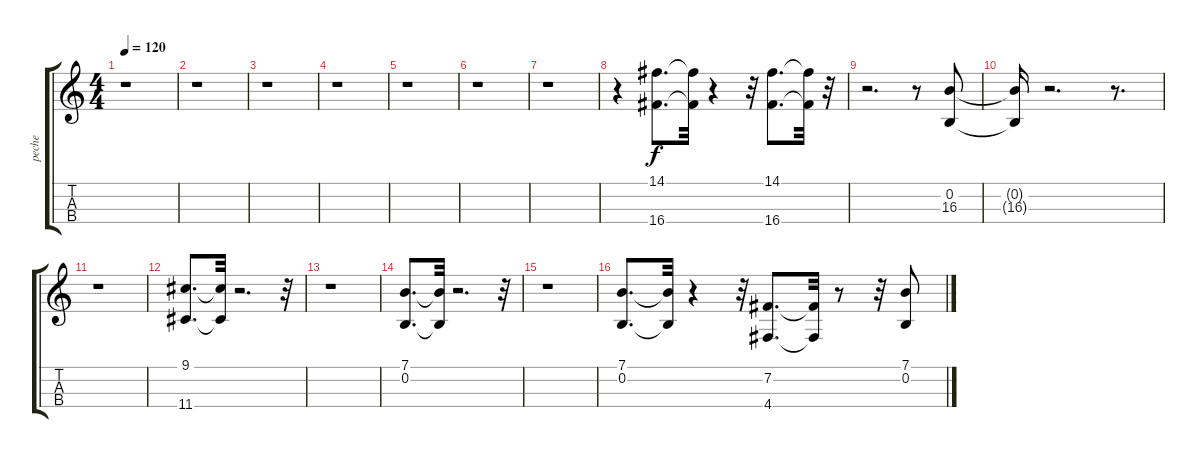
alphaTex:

\track ("peche" "peche") {instrument orchestrahit}
\staff {score tabs}
\tuning (E4 B3 G3 D3) {hide}
\ts (4 4)
\tempo 120
\clef g2
\ks c
r.1{dy f} |
r.1 |
r.1 |
r.1 |
r.1 |
r.1 |
r.1 |
r.4 (14.1 16.4).8{d} (14.1{t} 16.4{t}).32 r.4 r.32 (14.1 16.4).8{d} (14.1{t} 16.4{t}).32 r.32 |
r.2{d} r.8 (0.2 16.3).8 |
(0.2{t} 16.3{t}).16 r.2{d} r.8{d} |
r.1 |
(9.1 11.4).8{d} (9.1{t} 11.4{t}).32 r.2{d} r.32 |
r.1 |
(7.1 0.2).8{d} (7.1{t} 0.2{t}).32 r.2{d} r.32 |
r.1 |
(7.1 0.2).8{d} (7.1{t} 0.2{t}).32 r.4 r.32 (7.2 4.4).8{d} (7.2{t} 4.4{t}).32 r.8 r.32 (7.1 0.2).8
